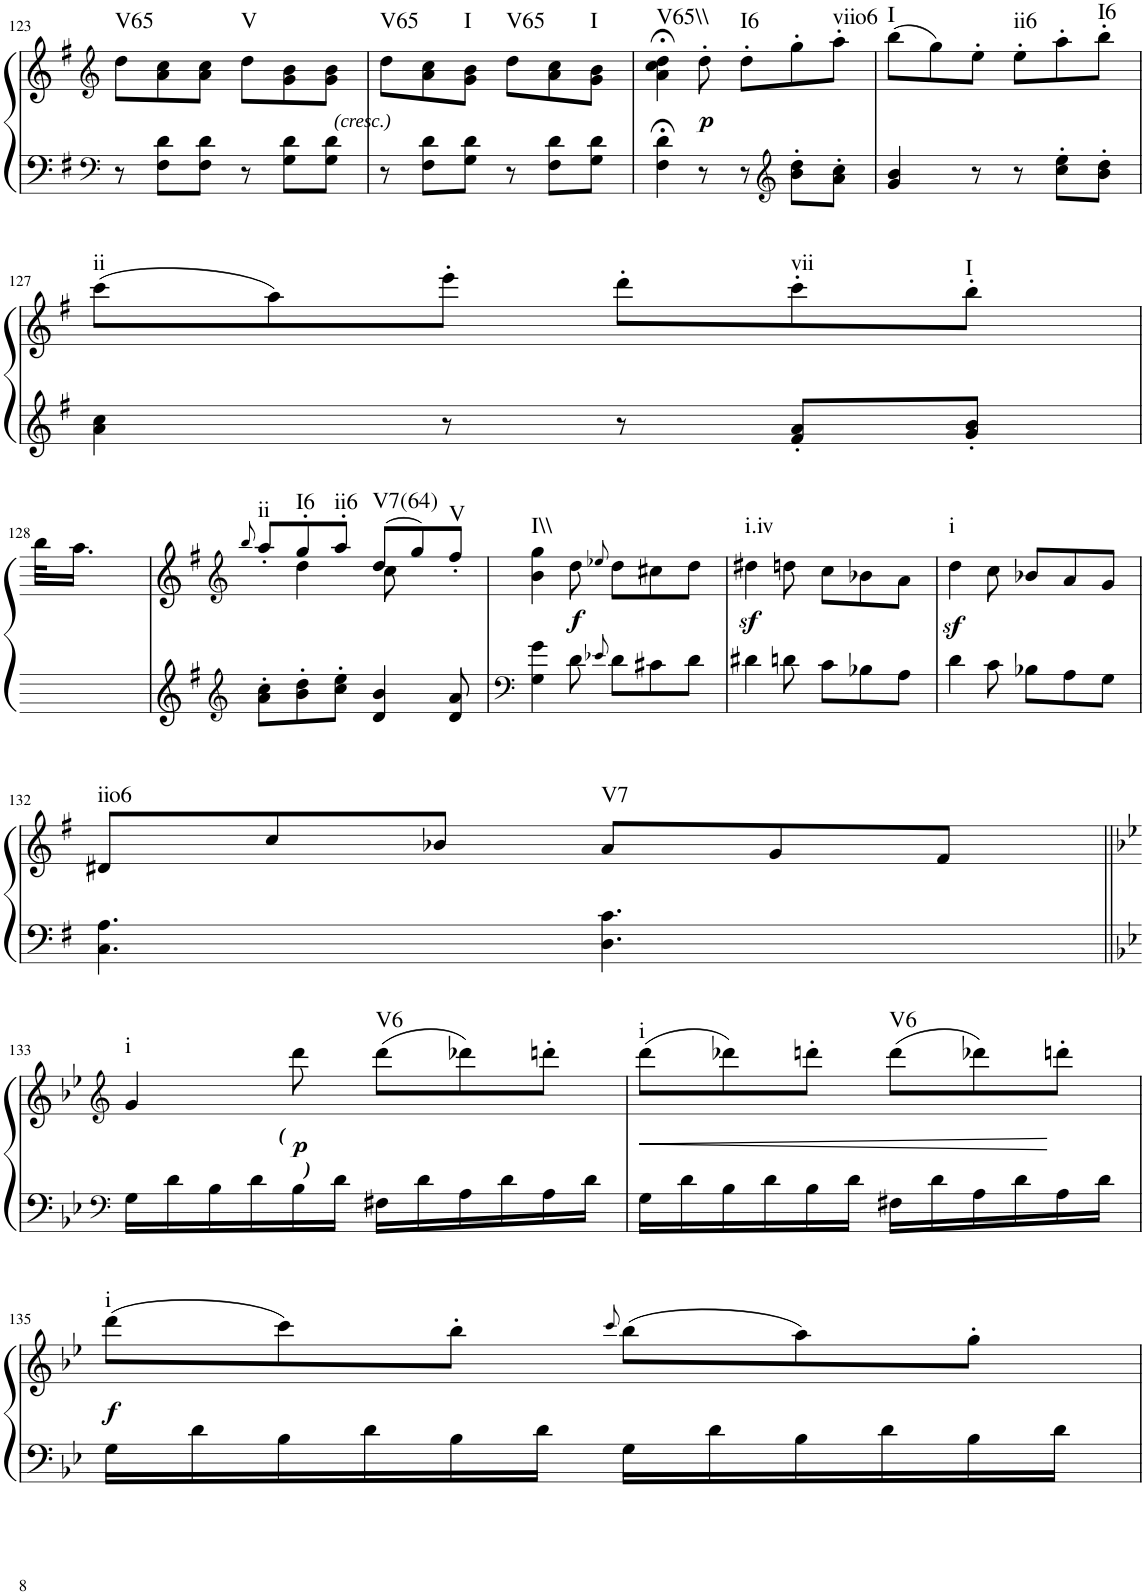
**kern	**kern	**dynam	**harte
*part1	*part1	*part1	*part1
*staff2	*staff1	*staff1/2	*
*I"Klavier linke Hand	*	*	*
!!LO:PB:g=z
*clefF4	*clefG2	*	*
*k[f#]	*k[f#]	*	*
*M6/8	*M6/8	*	*
=123	=123	=123	=123
!	!	!	!LO:H:kt=V65
8r	8dd\L	.	N
8F#\ 8d\L	8a\ 8cc\	.	.
8F#\ 8d\J	8a\ 8cc\J	.	.
!	!	!	!LO:H:kt=V
8r	8dd\L	.	N
8G\ 8d\L	8g\ 8b\	.	.
!	!LO:TX:b:i:t=(cresc.)	!	!
8G\ 8d\J	8g\ 8b\J	.	.
=124	=124	=124	=124
!	!	!	!LO:H:kt=V65
8r	8dd\L	.	N
8F#\ 8d\L	8a\ 8cc\	.	.
!	!	!	!LO:H:kt=I
8G\ 8d\J	8g\ 8b\J	.	N
!	!	!	!LO:H:kt=V65
8r	8dd\L	.	N
8F#\ 8d\L	8a\ 8cc\	.	.
!	!	!	!LO:H:kt=I
8G\ 8d\J	8g\ 8b\J	.	N
=125	=125	=125	=125
!	!	!	!LO:H:kt=V65\\
4F#\;< 4d\;<	4a\;< 4cc\;< 4dd\;<	.	N
!	!	!LO:DY:b	!
8r	8dd'\	p	.
!	!	!	!LO:H:kt=I6
8r	8dd'\L	.	N
*clefG2	*	*	*
8b\' 8dd\'L	8gg'\	.	.
!	!	!	!LO:H:kt=viio6
8a\' 8cc\'J	8aa'\J	.	N
=126	=126	=126	=126
!	!	!	!LO:H:kt=I
4g/ 4b/	(8bb\L	.	N
.	8gg\)	.	.
8r	8ee'\J	.	.
!	!	!	!LO:H:kt=ii6
8r	8ee'\L	.	N
8cc\' 8ee\'L	8aa'\	.	.
!	!	!	!LO:H:kt=I6
8b\' 8dd\'J	8bb'\J	.	N
!!LO:LB:g=z
=127	=127	=127	=127
!	!	!	!LO:H:kt=ii
4a\ 4cc\	(8ccc\L	.	N
.	8aa\)	.	.
8r	8eee'\J	.	.
8r	8ddd'\L	.	.
!	!	!	!LO:H:kt=vii
8f#/' 8a/'L	8ccc'\	.	N
!	!	!	!LO:H:kt=I
8g/' 8b/'J	8bb'\J	.	N
!!LO:LB:g=z
=128	=128	=128	=128
*	*clefG2	*	*
.	8qbb/	.	.
*	*^	*	*
!	!	!	!	!LO:H:kt=ii
4ryy	8aa'/L	32bb\KLL	.	N
.	.	16.aa\JJ	.	.
!	!	!	!	!LO:H:kt=I6
.	8gg'/	4ryy	.	N
*clefG2	*	*	*	*
!	!	!	!	!LO:H:kt=ii6
8a\' 8cc\'L	8aa'/J	.	.	N
!	!	!	!	!LO:H:kt=V7(64)
8b\' 8dd\'	(8dd/L	4dd\	.	N
8cc\' 8ee\'J	8gg/)	.	.	.
!	!	!	!	!LO:H:kt=V
[8d/ [8b/	8ff#'/J	8cc\	.	N
8ryy	4ryy	4ryy	.	.
8d/ 8a/	.	.	.	.
*	*v	*v	*	*
=129	=129	=129	=129
*clefF4	*	*	*
!	!	!	!LO:H:kt=I\\
4G\ 4g\	4b\ 4gg\	.	N
!	!	!LO:DY:b	!
8d/] 8b/]	8dd\	f	.
.	8qee-X/	.	.
8d\	8dd\L	.	.
8qe-X/	.	.	.
8d\L	8cc#X\	.	.
8c#X\	8dd\J	.	.
8d\J	8ryy	.	.
=130	=130	=130	=130
!	!	!LO:DY:b	!LO:H:kt=i.iv
4d#X\	4dd#X\	sf	N
8dn\	8ddn\	.	.
8c\L	8cc\L	.	.
8B-X\	8b-X\	.	.
8A\J	8a\J	.	.
=131	=131	=131	=131
!	!	!LO:DY:b	!LO:H:kt=i
4d\	4dd\	sf	N
8c\	8cc\	.	.
8B-X\L	8b-X/L	.	.
8A\	8a/	.	.
8G\J	8g/J	.	.
!!LO:LB:g=z
=132	=132	=132	=132
!	!	!	!LO:H:kt=iio6
4.C\ 4.A\	8d#X/L	.	N
.	8cc/	.	.
.	8b-X/J	.	.
!	!	!	!LO:H:kt=V7
4.D\ 4.c\	8a/L	.	N
.	8g/	.	.
.	8f#/J	.	.
!!LO:LB:g=z
=133||	=133||	=133||	=133||
*clefF4	*clefG2	*	*
*k[b-e-]	*k[b-e-]	*	*
!	!	!	!LO:H:kt=i
16G\LL	4g/	.	N
16d\	.	.	.
16B-\	.	.	.
16d\	.	.	.
!	!LO:TX:b:Bi:t=(	!	!
!	!LO:TX:b:Bi:t=)	!	!
!	!	!LO:DY:b	!
16B-\	8ddd\	p	.
16d\JJ	.	.	.
!	!	!	!LO:H:kt=V6
16F#X\LL	(8ddd\L	.	N
16d\	.	.	.
16A\	8ddd-X\)	.	.
16d\	.	.	.
16A\	8dddn'\J	.	.
16d\JJ	.	.	.
=134	=134	=134	=134
!	!	!LO:HP:b	!LO:H:kt=i
16G\LL	(8ddd\L	<	N
16d\	.	.	.
16B-\	8ddd-X\)	.	.
16d\	.	.	.
16B-\	8dddn'\J	.	.
16d\JJ	.	.	.
!	!	!	!LO:H:kt=V6
16F#X\LL	(8ddd\L	.	N
16d\	.	.	.
16A\	8ddd-X\)	.	.
16d\	.	.	.
16A\	8dddn'\J	[	.
16d\JJ	.	.	.
!!LO:LB:g=z
=135	=135	=135	=135
!	!	!LO:DY:b	!LO:H:kt=i
16G\LL	(8ddd\L	f	N
16d\	.	.	.
16B-\	8ccc\)	.	.
16d\	.	.	.
16B-\	8bb-'\J	.	.
16d\JJ	.	.	.
.	8qccc/	.	.
16G\LL	(8bb-\L	.	.
16d\	.	.	.
16B-\	8aa\)	.	.
16d\	.	.	.
16B-\	8gg'\J	.	.
16d\JJ	.	.	.
=	=	=	=
*-	*-	*-	*-
